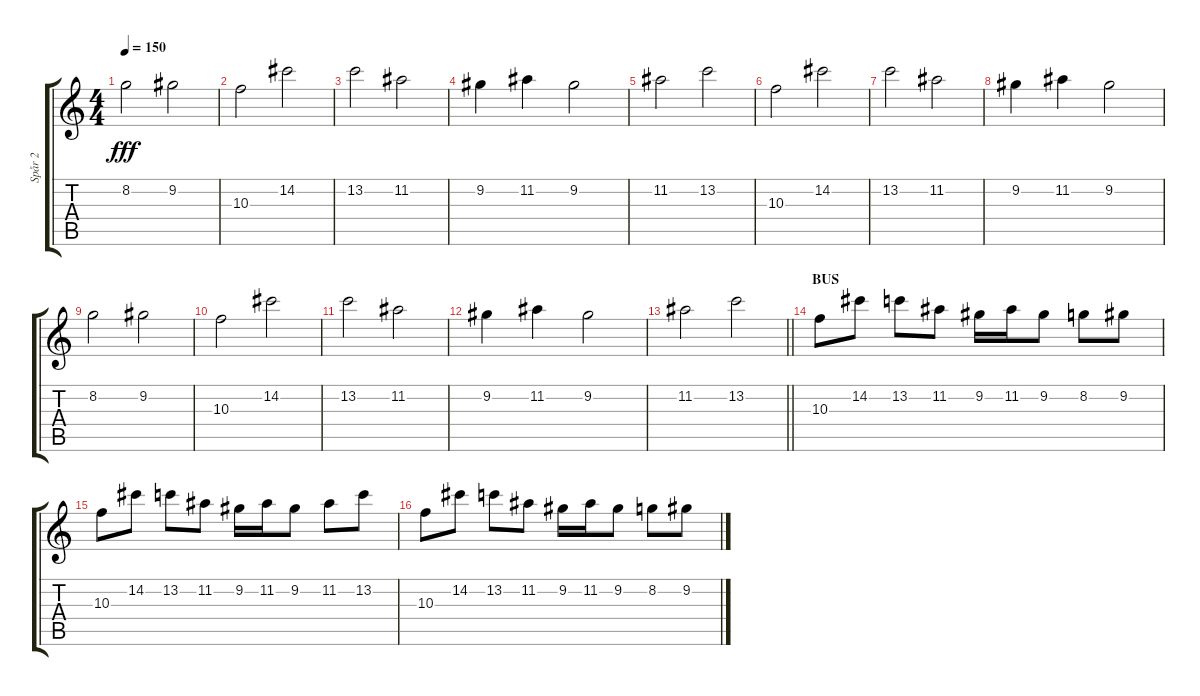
\track ("Spår 2" "Spår 2") {instrument distortionguitar}
\staff {score tabs}
\tuning (E4 B3 G3 D3 A2 E2) {hide}
\ts (4 4)
\tempo 150
\clef g2
\ks c
8.2.2{dy fff} 9.2.2 |
10.3.2 14.2.2 |
13.2.2 11.2.2 |
9.2.4 11.2.4 9.2.2 |
11.2.2 13.2.2 |
10.3.2 14.2.2 |
13.2.2 11.2.2 |
9.2.4 11.2.4 9.2.2 |
8.2.2 9.2.2 |
10.3.2 14.2.2 |
13.2.2 11.2.2 |
9.2.4 11.2.4 9.2.2 |
\barLineRight lightlight
11.2.2 13.2.2 |
\section ("" "BUS")
10.3.8 14.2.8 13.2.8 11.2.8 9.2.16 11.2.16 9.2.8 8.2.8 9.2.8 |
10.3.8 14.2.8 13.2.8 11.2.8 9.2.16 11.2.16 9.2.8 11.2.8 13.2.8 |
10.3.8 14.2.8 13.2.8 11.2.8 9.2.16 11.2.16 9.2.8 8.2.8 9.2.8
